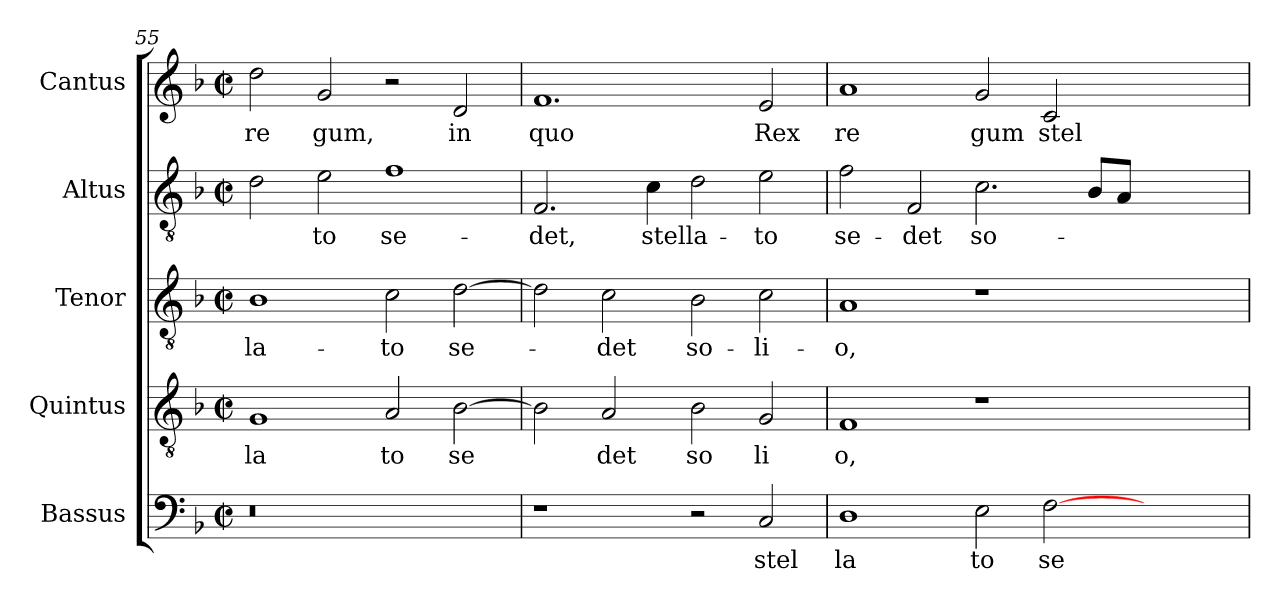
**kern	**text	**kern	**text	**kern	**text	**kern	**text	**kern	**text
*part5	*part5	*part4	*part4	*part3	*part3	*part2	*part2	*part1	*part1
*staff5	*staff5	*staff4	*staff4	*staff3	*staff3	*staff2	*staff2	*staff1	*staff1
*I"Bassus	*	*I"Quintus	*	*I"Tenor	*	*I"Altus	*	*I"Cantus	*
*clefF4	*	*clefGv2	*	*clefGv2	*	*clefGv2	*	*clefG2	*
*k[b-]	*	*k[b-]	*	*k[b-]	*	*k[b-]	*	*k[b-]	*
*F:	*	*F:	*	*F:	*	*F:	*	*F:	*
*M2/2	*	*M2/2	*	*M2/2	*	*M2/2	*	*M2/2	*
*met(c|)	*	*met(c|)	*	*met(c|)	*	*met(c|)	*	*met(c|)	*
=55	=55	=55	=55	=55	=55	=55	=55	=55	=55
!	!	!	!LO:LY:b:cj	!	!LO:LY:b:cj	!	!	!	!LO:LY:b:cj
0r	.	1G	la	1B-	-la-	2d\	.	2dd\	re
!	!	!	!	!	!	!	!LO:LY:b:cj	!	!LO:LY:b:cj
.	.	.	.	.	.	2e\	-to	2g/	gum,
!	!	!	!LO:LY:b:cj	!	!LO:LY:b:cj	!	!LO:LY:b:cj	!	!
.	.	2A/	to	2c\	-to	1f	se-	2r	.
!	!	!	!LO:LY:b:cj	!	!LO:LY:b:cj	!	!	!	!LO:LY:b:cj
.	.	[>2B-\	se	[>2d\	se-	.	.	2d/	in
=56	=56	=56	=56	=56	=56	=56	=56	=56	=56
!	!	!	!	!	!	!	!LO:LY:b:cj	!	!LO:LY:b:cj
1r	.	2B-\]	.	2d\]	.	2.F/	-det,	1.f	quo
!	!	!	!LO:LY:b:cj	!	!LO:LY:b:cj	!	!	!	!
.	.	2A/	det	2c\	-det	.	.	.	.
!	!	!	!	!	!	!	!LO:LY:b:cj	!	!
.	.	.	.	.	.	4c\	stella-	.	.
!	!	!	!LO:LY:b:cj	!	!LO:LY:b:cj	!	!	!	!
2r	.	2B-\	so	2B-\	so-	2d\	.	.	.
!	!LO:LY:b:cj	!	!LO:LY:b:cj	!	!LO:LY:b:cj	!	!LO:LY:b:cj	!	!LO:LY:b:cj
2C/	stel	2G/	li	2c\	-li-	2e\	-to	2e/	Rex
=57	=57	=57	=57	=57	=57	=57	=57	=57	=57
!	!LO:LY:b:cj	!	!LO:LY:b:cj	!	!LO:LY:b:cj	!	!LO:LY:b:cj	!	!LO:LY:b:cj
1D	la	1F	o,	1A	-o,	2f\	se-	1a	re
!	!	!	!	!	!	!	!LO:LY:b:cj	!	!
.	.	.	.	.	.	2F/	-det	.	.
!	!LO:LY:b:cj	!LO:N:vis=1	!	!LO:N:vis=1	!	!	!LO:LY:b:cj	!	!LO:LY:b:cj
2E\	to	0r	.	0r	.	2.c\	so-	2g/	gum
!	!LO:LY:b:cj	!	!	!	!	!	!	!	!LO:LY:b:cj
[>2F\	se	.	.	.	.	.	.	2c/	stel
.	.	.	.	.	.	8B-/L	.	.	.
.	.	.	.	.	.	8A/J	.	.	.
1ryy	.	.	.	.	.	1ryy	.	1ryy	.
=	=	=	=	=	=	=	=	=	=
*-	*-	*-	*-	*-	*-	*-	*-	*-	*-
